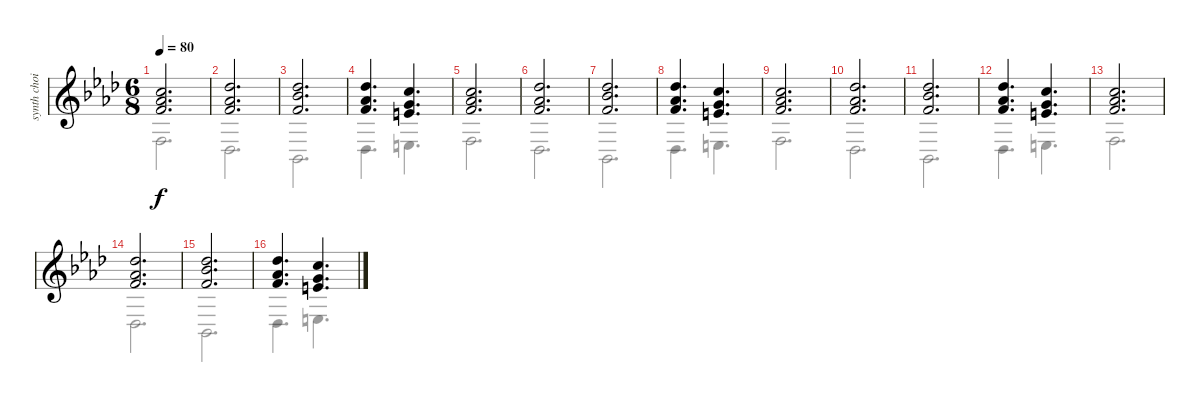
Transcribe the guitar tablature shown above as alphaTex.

\track ("synth choir" "synth choi") {instrument choiraahs}
\staff {score}
\tuning (E4 B3 G3 D3 A2 E2) {hide}
\voice
\ts (6 8)
\tempo 80
\clef g2
\ks fminor
(8.1 9.2 10.3).2{d dy f} |
(9.1 9.2 10.3).2{d} |
(9.1 11.2 10.3).2{d} |
(9.1 9.2 10.3).4{d} (8.1 8.2 9.3).4{d} |
(8.1 9.2 10.3).2{d} |
(9.1 9.2 10.3).2{d} |
(9.1 11.2 10.3).2{d} |
(9.1 9.2 10.3).4{d} (8.1 8.2 9.3).4{d} |
(8.1 9.2 10.3).2{d} |
(9.1 9.2 10.3).2{d} |
(9.1 11.2 10.3).2{d} |
(9.1 9.2 10.3).4{d} (8.1 8.2 9.3).4{d} |
(8.1 9.2 10.3).2{d} |
(9.1 9.2 10.3).2{d} |
(9.1 11.2 10.3).2{d} |
(9.1 9.2 10.3).4{d} (8.1 8.2 9.3).4{d}
\voice
\clef g2
\ottava regular
\simile none
\ks fminor
3.4.2{d dy f} |
4.5.2{d} |
1.5.2{d} |
4.5.4{d} 2.4.4{d} |
3.4.2{d} |
4.5.2{d} |
1.5.2{d} |
4.5.4{d} 2.4.4{d} |
3.4.2{d} |
4.5.2{d} |
1.5.2{d} |
4.5.4{d} 2.4.4{d} |
3.4.2{d} |
4.5.2{d} |
1.5.2{d} |
4.5.4{d} 2.4.4{d}
